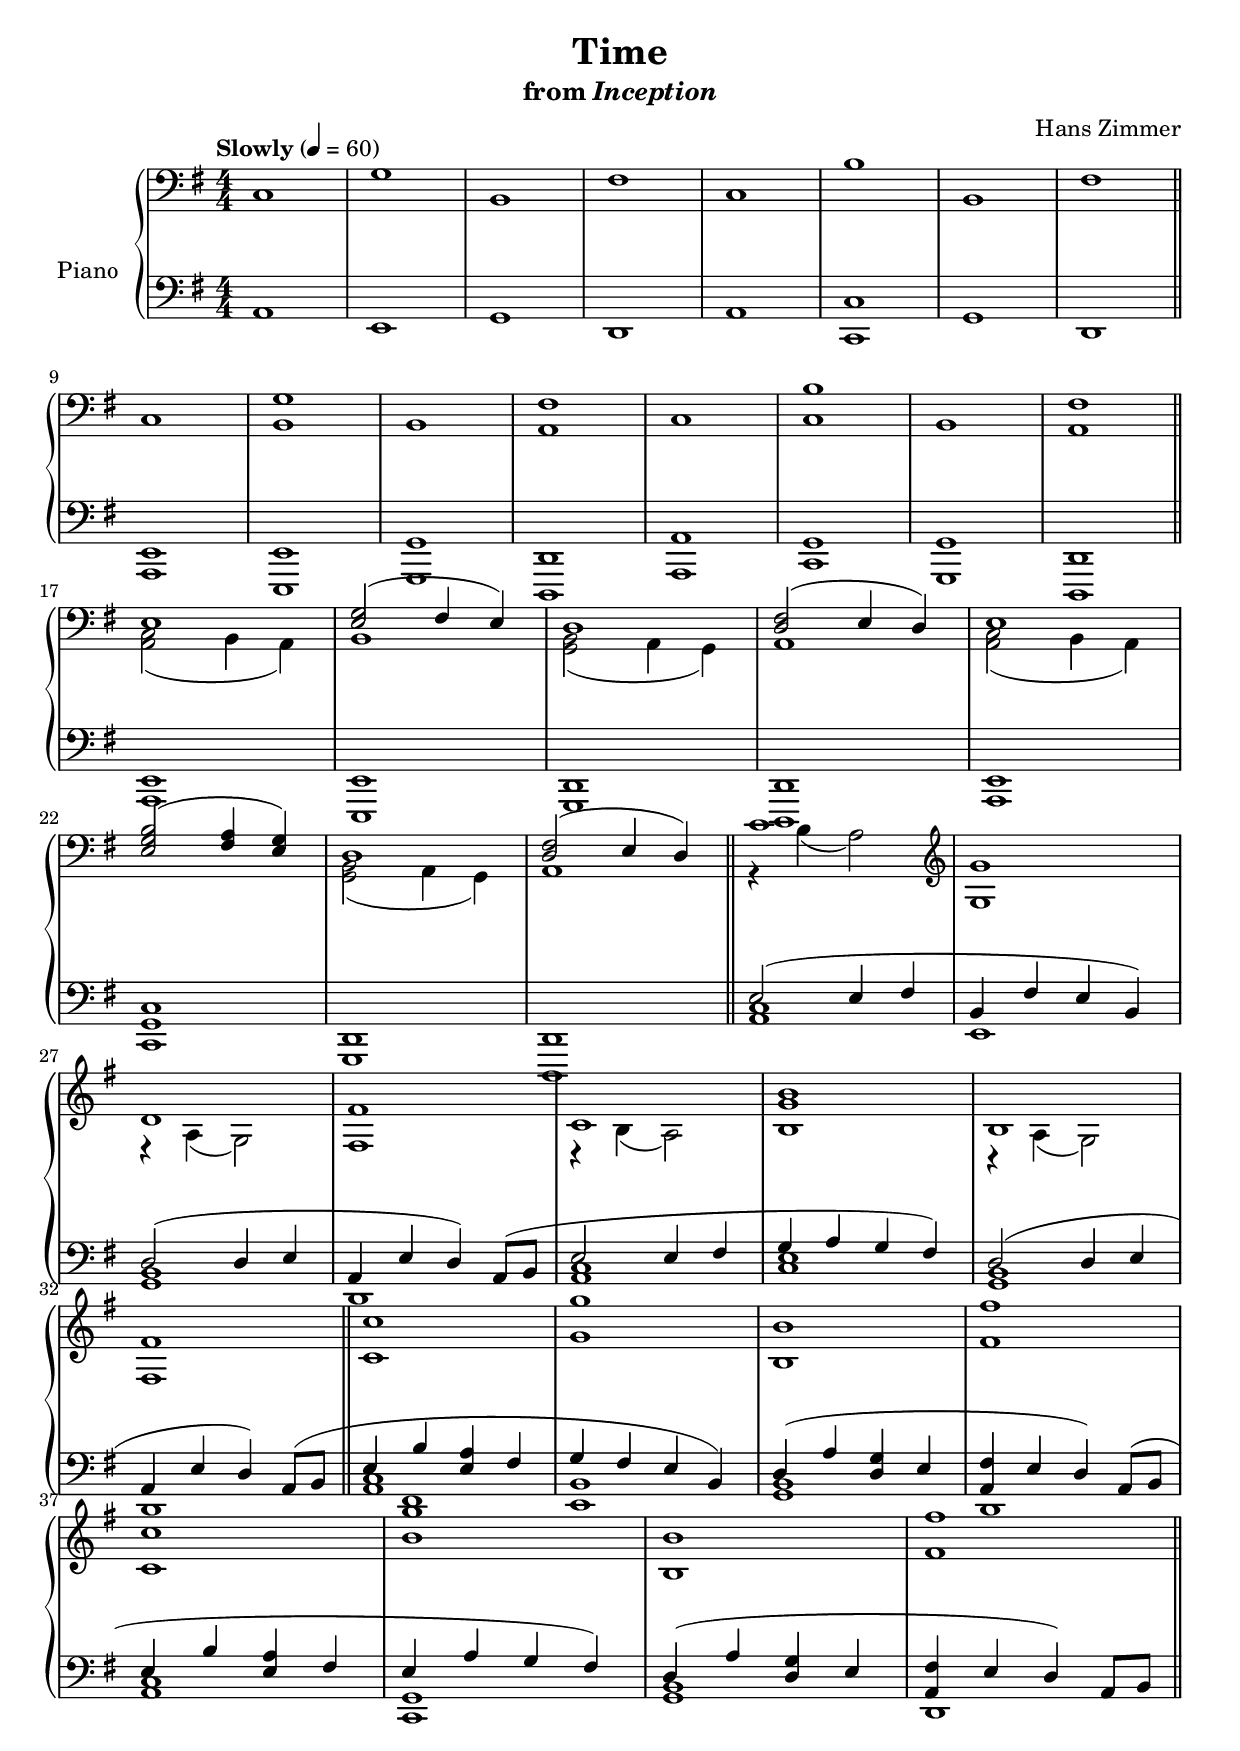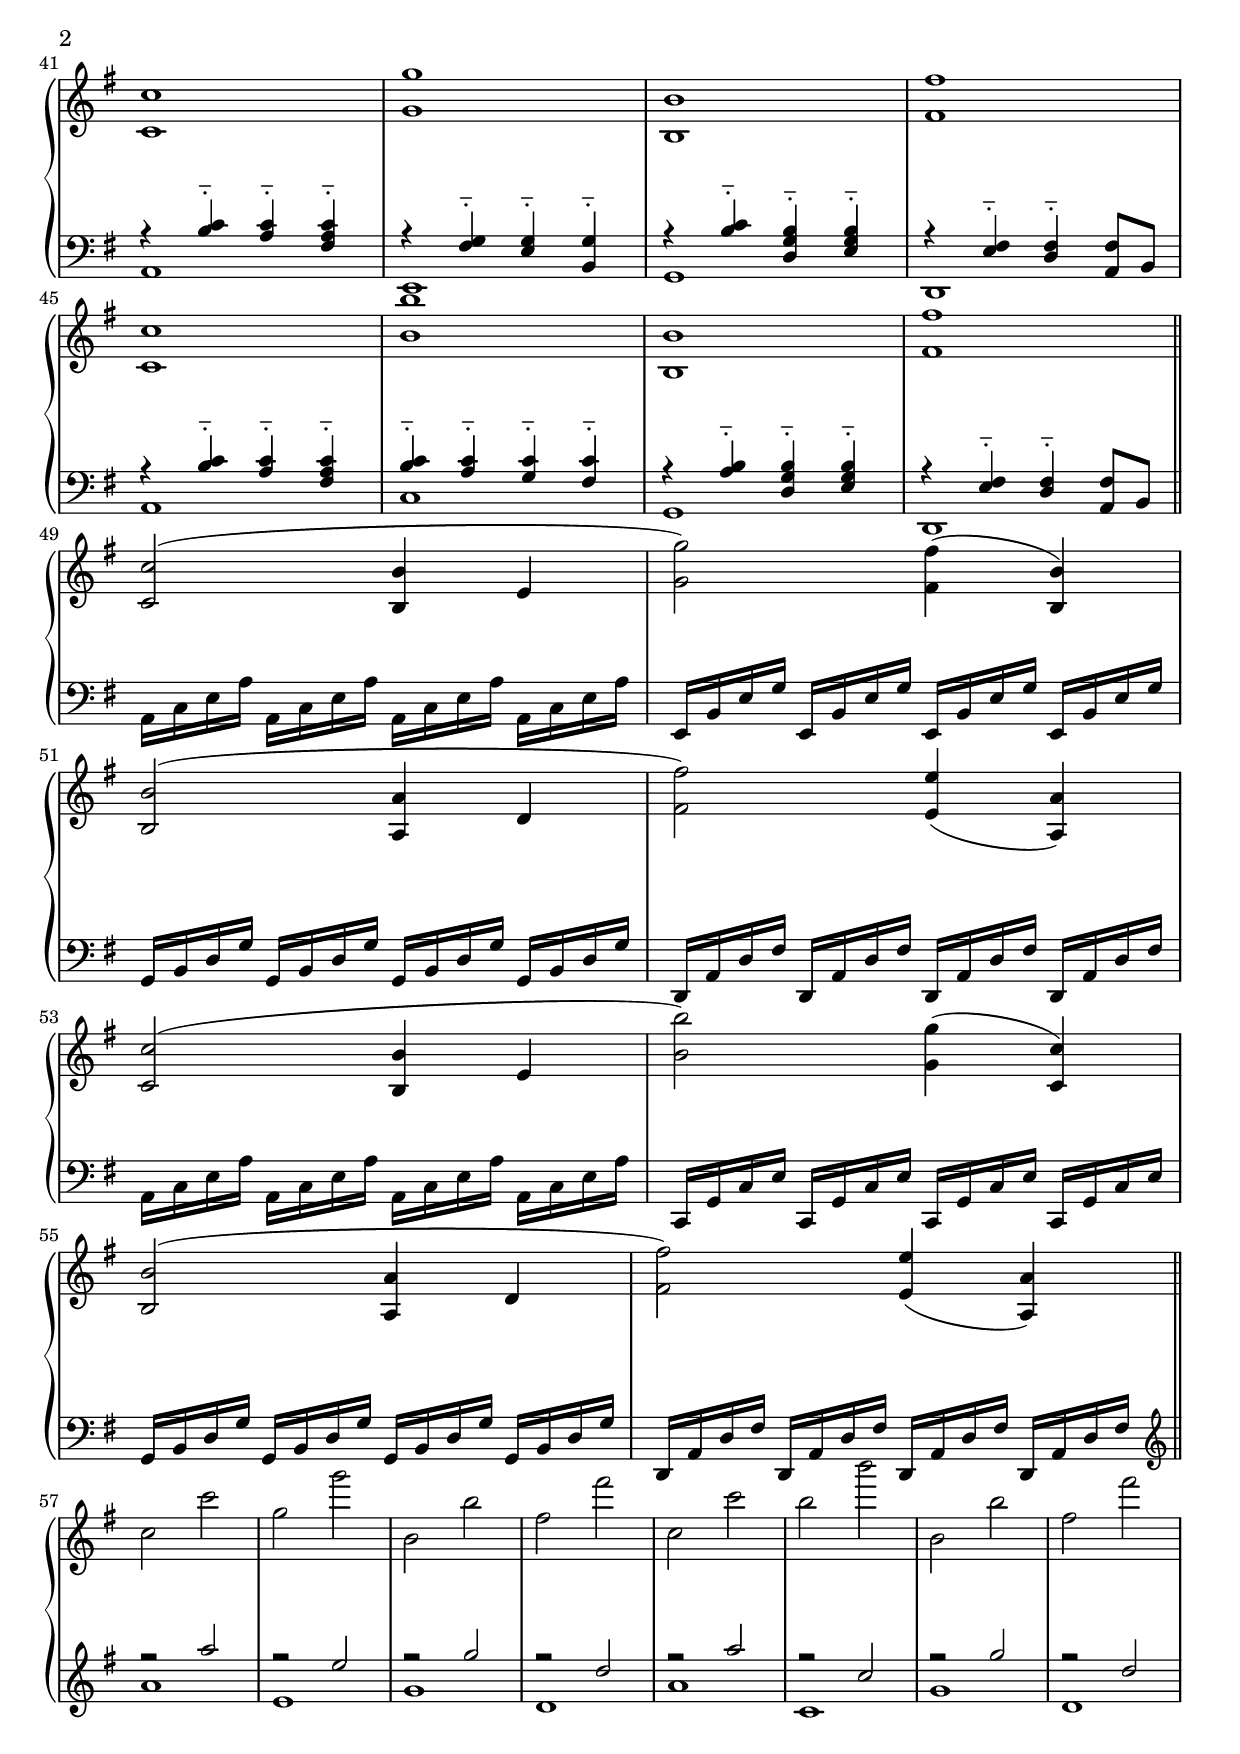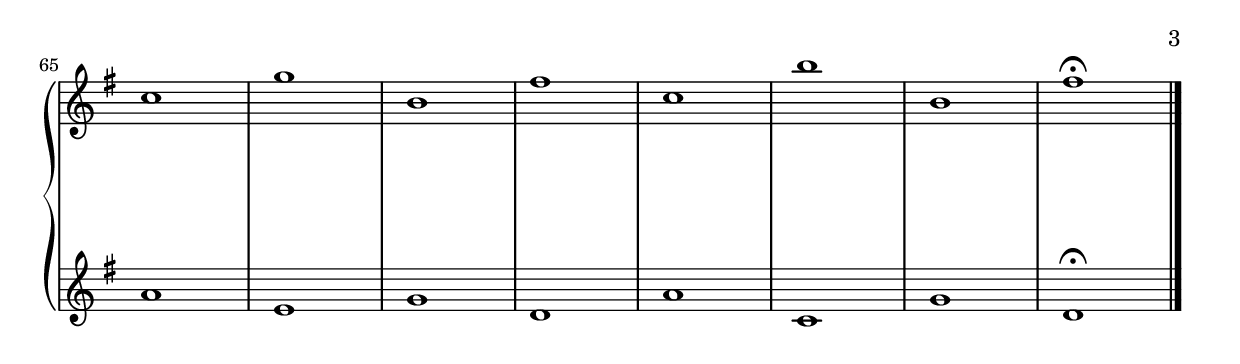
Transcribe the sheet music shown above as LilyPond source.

\version "2.12.2"

\header {
  title = "Time"
  subtitle = \markup { "from" \italic "Inception" }
  composer = "Hans Zimmer"
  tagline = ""
}

global = {
  \tempo "Slowly" 4 = 60
  \key a \dorian
  \time 4/4
  \numericTimeSignature
  s1*8
  \bar "||"
  s1*8
  \bar "||"
  s1*8
  \bar "||"
  s1*8
  \bar "||"
  s1*8
  \bar "||"
  s1*8
  \bar "||"
  s1*8
  \bar "||"
  s1*16
  \bar "|."
}

upper = \relative c {
  \clef bass
  c1
  g'
  b,
  fis'
  c
  b'
  b,
  fis'
  \break

  c
  <b g'>
  b
  <a fis'>
  c
  <c b'>
  b
  <a fis'>
  \break

  <<
    {
      e'
      <e g>2( fis4 e)
      d1
      <d fis>2( e4 d)
      e1
      \break

      <e g b>2( <fis a>4 <e g>)
      d1
      <d fis>2( e4 d)
      c'1
      \clef treble
      <g g'>

      \break
      d'
      <fis, fis'>
      c'
      <b g' b>
      b
      \break

      <fis fis'>
    }
  \\
    {
      <a, c>2( b4 a)
      b1
      <g b>2( a4 g)
      a1
      <a c>2( b4 a)

      s1
      <g b>2( a4 g)
      a1
      r4 b'( a2)
      s1
      r4 a( g2)
      s1
      r4 b( a2)
      s1
      r4 a( g2)
    }
  >>

  <c c'>1
  <g' g'>
  <b, b'>
  <fis' fis'>
  \break

  <c c'>
  <b' g' b>
  <b, b'>
  <fis' fis'>
  \break

  <c c'>
  <g' g'>
  <b, b'>
  <fis' fis'>
  \break

  <c c'>
  <b' b'>
  <b, b'>
  <fis' fis'>
  \break

  <c c'>2( <b b'>4 e
  <g g'>2) <fis fis'>4( <b, b'>)
  \break

  <b b'>2( <a a'>4 d
  <fis fis'>2) <e e'>4( <a, a'>)
  \break

  <c c'>2( <b b'>4 e
  <b' b'>2) <g g'>4( <c, c'>)
  \break

  <b b'>2( <a a'>4 d
  <fis fis'>2) <e e'>4( <a, a'>)
  \break

  c'2 c'
  g g'
  b,, b'
  fis fis'
  c, c'
  b b'
  b,, b'
  fis fis'
  \break

  c,1
  g'
  b,
  fis'
  c
  b'
  b,
  fis'\fermata
}

lower = \relative c {
  \clef bass
  a1
  e
  g
  d
  a'
  <c, c'>
  g'
  d

  <a e'>
  <e e'>
  <g g'>
  <d d'>
  <a' a'>
  <c g'>
  <g g'>
  <d d'>

  <a' e'>
  <e e'>
  <g d'>
  <d d'>
  <a' e'>

  <c g' c>1
  <g d'>
  <d d'>
  <<
    {
      e''2( e4 fis
      b, fis' e b)

      d2( d4 e
      a, e' d) a8( b
      e2 e4 fis
      g a g fis)
      d2( d4 e

      a, e' d) a8( b
      e4 b' <e, a> fis
      g fis e b)
      d( a' <d, g> e
      <a, fis'> e' d) a8( b

      e4 b' <e, a> fis
      e a g fis)
      d( a' <d, g> e
      <a, fis'> e' d) a8 b

      r4 <b' c>-_ <a c>-_ <fis a c>-_
      r4 <fis g>-_ <e g>-_ <b g'>-_
      r4 <b' c>-_ <d, g b>-_ <e g b>-_
      r4 <e fis>-_ <d fis>-_ <a fis'>8 b

      r4 <b' c>-_ <a c>-_ <fis a c>-_
      <b c>-_ <a c>-_  <g c>-_ <fis c'>-_
      r4 <a b>-_ <d, g b>-_ <e g b>-_
      r4 <e fis>-_ <d fis>-_ <a fis'>8 b
    }
  \\
    {
      <a c>1
      e

      <g b>
      d
      <a' c>
      <c e>
      <g b>

      d
      <a' c>
      <e b'>
      <g b>
      d

      <a' c>
      <c, g'>
      <g' b>
      d

      a'
      e
      g
      d

      a'
      c
      g
      d
    }
  >>

  a'16 c e a a,16 c e a a,16 c e a a,16 c e a
  e, b' e g e, b' e g e, b' e g e, b' e g

  g, b d g g, b d g g, b d g g, b d g
  d, a' d fis d, a' d fis d, a' d fis d, a' d fis

  a,16 c e a a,16 c e a a,16 c e a a,16 c e a
  c,, g' c e c, g' c e c, g' c e c, g' c e

  g, b d g g, b d g g, b d g g, b d g
  d, a' d fis d, a' d fis d, a' d fis d, a' d fis
  \clef treble

  <<
    {
      r2 a''
      r2 e
      r2 g
      r2 d

      r2 a'
      r2 c,
      r2 g'
      r2 d
    }
  \\
    {
      a1
      e
      g
      d
      a'
      c,
      g'
      d
    }
  >>

  a'
  e
  g
  d
  a'
  c,
  g'
  d\fermata
}

dynamics = {
  s1*16\pp
  s1*8\p
  s4\mp s16\< s32*21 s32\!
  s32*31\> s32\!
  s32*31\< s32\!
  s32*31\> s32\!
  s32*31\< s32\!
  s32*31\> s32\!
  s32*31\< s32\!
  s32*31\> s32\!
  s32*31\< s32\!
  s32*31\> s32\!
  s32*31\< s32\!
  s32*31\> s32\!
  s32*31\< s32\!
  s32*31\> s32\!
  s32*63\< s32\!
  s1*8\mf
  s32*31\f\< s32\!
  s32*31\> s32\!
  s32*31\< s32\!
  s32*31\> s32\!
  s32*31\< s32\!
  s32*31\> s32\!
  s32*31\< s32\!
  s32*31\> s32\!
  s2\mp
  \override DynamicText #'Y-offset = #1
  s2\pp
  \override DynamicText #'Y-offset = #ly:self-alignment-interface::y-aligned-on-self
  s2\mp
  \override DynamicText #'Y-offset = #1
  s2\pp
  \override DynamicText #'Y-offset = #ly:self-alignment-interface::y-aligned-on-self
  s2\mp
  \override DynamicText #'Y-offset = #1
  s2\pp
  \override DynamicText #'Y-offset = #ly:self-alignment-interface::y-aligned-on-self
  s2\mp
  \override DynamicText #'Y-offset = #1
  s2\pp
  \override DynamicText #'Y-offset = #ly:self-alignment-interface::y-aligned-on-self
  s2\mp
  \override DynamicText #'Y-offset = #1
  s2\pp
  \override DynamicText #'Y-offset = #ly:self-alignment-interface::y-aligned-on-self
  s2\mp
  \override DynamicText #'Y-offset = #1
  s2\pp
  \override DynamicText #'Y-offset = #ly:self-alignment-interface::y-aligned-on-self
  s2\mp
  \override DynamicText #'Y-offset = #1
  s2\pp
  \override DynamicText #'Y-offset = #ly:self-alignment-interface::y-aligned-on-self
  s2\mp
  \override DynamicText #'Y-offset = #1
  s2\pp
  \override DynamicText #'Y-offset = #ly:self-alignment-interface::y-aligned-on-self
  s1*2\p
  s32*63\> s32\!
  s1\pp
}

pedal = {
}

chordnames = \chordmode {
}

\include "../template_piano_solo.ly"
